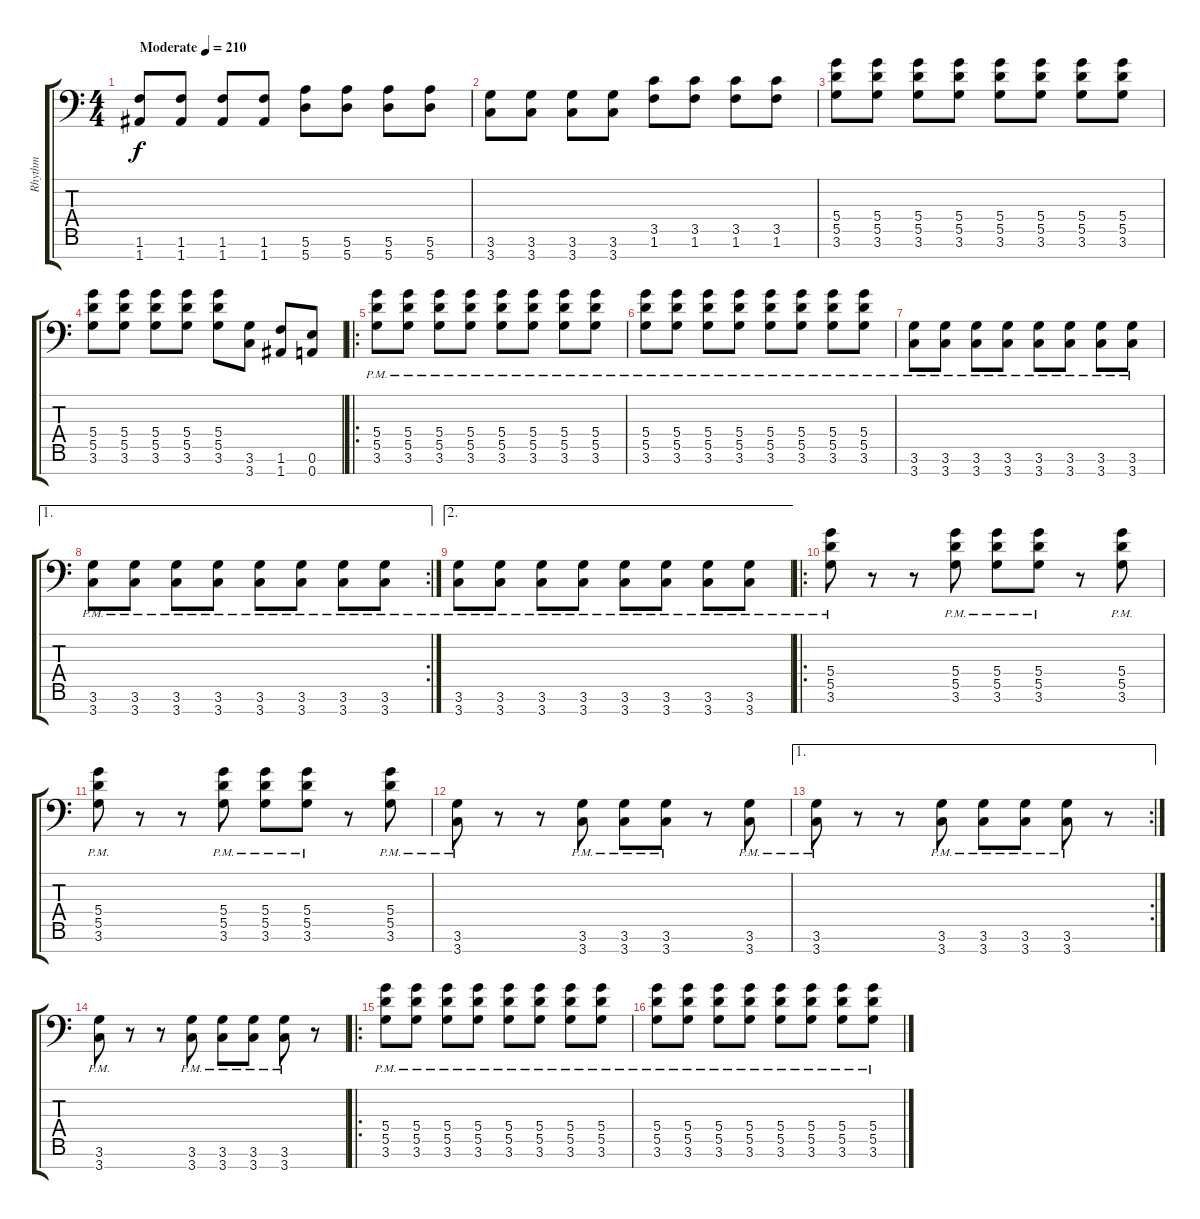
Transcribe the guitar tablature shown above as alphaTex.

\track ("Rhythm" "Rhythm") {instrument distortionguitar}
\staff {score tabs}
\tuning (E4 B3 G3 D3 A2 E2 A1) {hide}
\ts (4 4)
\tempo (210 "Moderate")
\clef f4
\ks c
(1.6 1.7).8{dy f instrument distortionguitar} (1.6 1.7).8 (1.6 1.7).8 (1.6 1.7).8 (5.6 5.7).8 (5.6 5.7).8 (5.6 5.7).8 (5.6 5.7).8 |
(3.6 3.7).8 (3.6 3.7).8 (3.6 3.7).8 (3.6 3.7).8 (3.5 1.6).8 (3.5 1.6).8 (3.5 1.6).8 (3.5 1.6).8 |
(5.4 5.5 3.6).8 (5.4 5.5 3.6).8 (5.4 5.5 3.6).8 (5.4 5.5 3.6).8 (5.4 5.5 3.6).8 (5.4 5.5 3.6).8 (5.4 5.5 3.6).8 (5.4 5.5 3.6).8 |
(5.4 5.5 3.6).8 (5.4 5.5 3.6).8 (5.4 5.5 3.6).8 (5.4 5.5 3.6).8 (5.4 5.5 3.6).8 (3.6 3.7).8 (1.6 1.7).8 (0.6 0.7).8 |
\ro
(5.4{pm} 5.5{pm} 3.6{pm}).8 (5.4{pm} 5.5{pm} 3.6{pm}).8 (5.4{pm} 5.5{pm} 3.6{pm}).8 (5.4{pm} 5.5{pm} 3.6{pm}).8 (5.4{pm} 5.5{pm} 3.6{pm}).8 (5.4{pm} 5.5{pm} 3.6{pm}).8 (5.4{pm} 5.5{pm} 3.6{pm}).8 (5.4{pm} 5.5{pm} 3.6{pm}).8 |
(5.4{pm} 5.5{pm} 3.6{pm}).8 (5.4{pm} 5.5{pm} 3.6{pm}).8 (5.4{pm} 5.5{pm} 3.6{pm}).8 (5.4{pm} 5.5{pm} 3.6{pm}).8 (5.4{pm} 5.5{pm} 3.6{pm}).8 (5.4{pm} 5.5{pm} 3.6{pm}).8 (5.4{pm} 5.5{pm} 3.6{pm}).8 (5.4{pm} 5.5{pm} 3.6{pm}).8 |
(3.6{pm} 3.7{pm}).8 (3.6{pm} 3.7{pm}).8 (3.6{pm} 3.7{pm}).8 (3.6{pm} 3.7{pm}).8 (3.6{pm} 3.7{pm}).8 (3.6{pm} 3.7{pm}).8 (3.6{pm} 3.7{pm}).8 (3.6{pm} 3.7{pm}).8 |
\ae 1
\rc 2
(3.6{pm} 3.7{pm}).8 (3.6{pm} 3.7{pm}).8 (3.6{pm} 3.7{pm}).8 (3.6{pm} 3.7{pm}).8 (3.6{pm} 3.7{pm}).8 (3.6{pm} 3.7{pm}).8 (3.6{pm} 3.7{pm}).8 (3.6{pm} 3.7{pm}).8 |
\ae 2
(3.6{pm} 3.7{pm}).8 (3.6{pm} 3.7{pm}).8 (3.6{pm} 3.7{pm}).8 (3.6{pm} 3.7{pm}).8 (3.6{pm} 3.7{pm}).8 (3.6{pm} 3.7{pm}).8 (3.6{pm} 3.7{pm}).8 (3.6{pm} 3.7{pm}).8 |
\ro
(5.4{pm} 5.5{pm} 3.6{pm}).8 r.8 r.8 (5.4{pm} 5.5{pm} 3.6{pm}).8 (5.4{pm} 5.5{pm} 3.6{pm}).8 (5.4{pm} 5.5{pm} 3.6{pm}).8 r.8 (5.4{pm} 5.5{pm} 3.6{pm}).8 |
(5.4{pm} 5.5{pm} 3.6{pm}).8 r.8 r.8 (5.4{pm} 5.5{pm} 3.6{pm}).8 (5.4{pm} 5.5{pm} 3.6{pm}).8 (5.4{pm} 5.5{pm} 3.6{pm}).8 r.8 (5.4{pm} 5.5{pm} 3.6{pm}).8 |
(3.6{pm} 3.7{pm}).8 r.8 r.8 (3.6{pm} 3.7{pm}).8 (3.6{pm} 3.7{pm}).8 (3.6{pm} 3.7{pm}).8 r.8 (3.6{pm} 3.7{pm}).8 |
\ae 1
\rc 2
(3.6{pm} 3.7{pm}).8 r.8 r.8 (3.6{pm} 3.7{pm}).8 (3.6{pm} 3.7{pm}).8 (3.6{pm} 3.7{pm}).8 (3.6{pm} 3.7{pm}).8 r.8 |
(3.6{pm} 3.7{pm}).8 r.8 r.8 (3.6{pm} 3.7{pm}).8 (3.6{pm} 3.7{pm}).8 (3.6{pm} 3.7{pm}).8 (3.6{pm} 3.7{pm}).8 r.8 |
\ro
(5.4{pm} 5.5{pm} 3.6{pm}).8 (5.4{pm} 5.5{pm} 3.6{pm}).8 (5.4{pm} 5.5{pm} 3.6{pm}).8 (5.4{pm} 5.5{pm} 3.6{pm}).8 (5.4{pm} 5.5{pm} 3.6{pm}).8 (5.4{pm} 5.5{pm} 3.6{pm}).8 (5.4{pm} 5.5{pm} 3.6{pm}).8 (5.4{pm} 5.5{pm} 3.6{pm}).8 |
(5.4{pm} 5.5{pm} 3.6{pm}).8 (5.4{pm} 5.5{pm} 3.6{pm}).8 (5.4{pm} 5.5{pm} 3.6{pm}).8 (5.4{pm} 5.5{pm} 3.6{pm}).8 (5.4{pm} 5.5{pm} 3.6{pm}).8 (5.4{pm} 5.5{pm} 3.6{pm}).8 (5.4{pm} 5.5{pm} 3.6{pm}).8 (5.4{pm} 5.5{pm} 3.6{pm}).8
